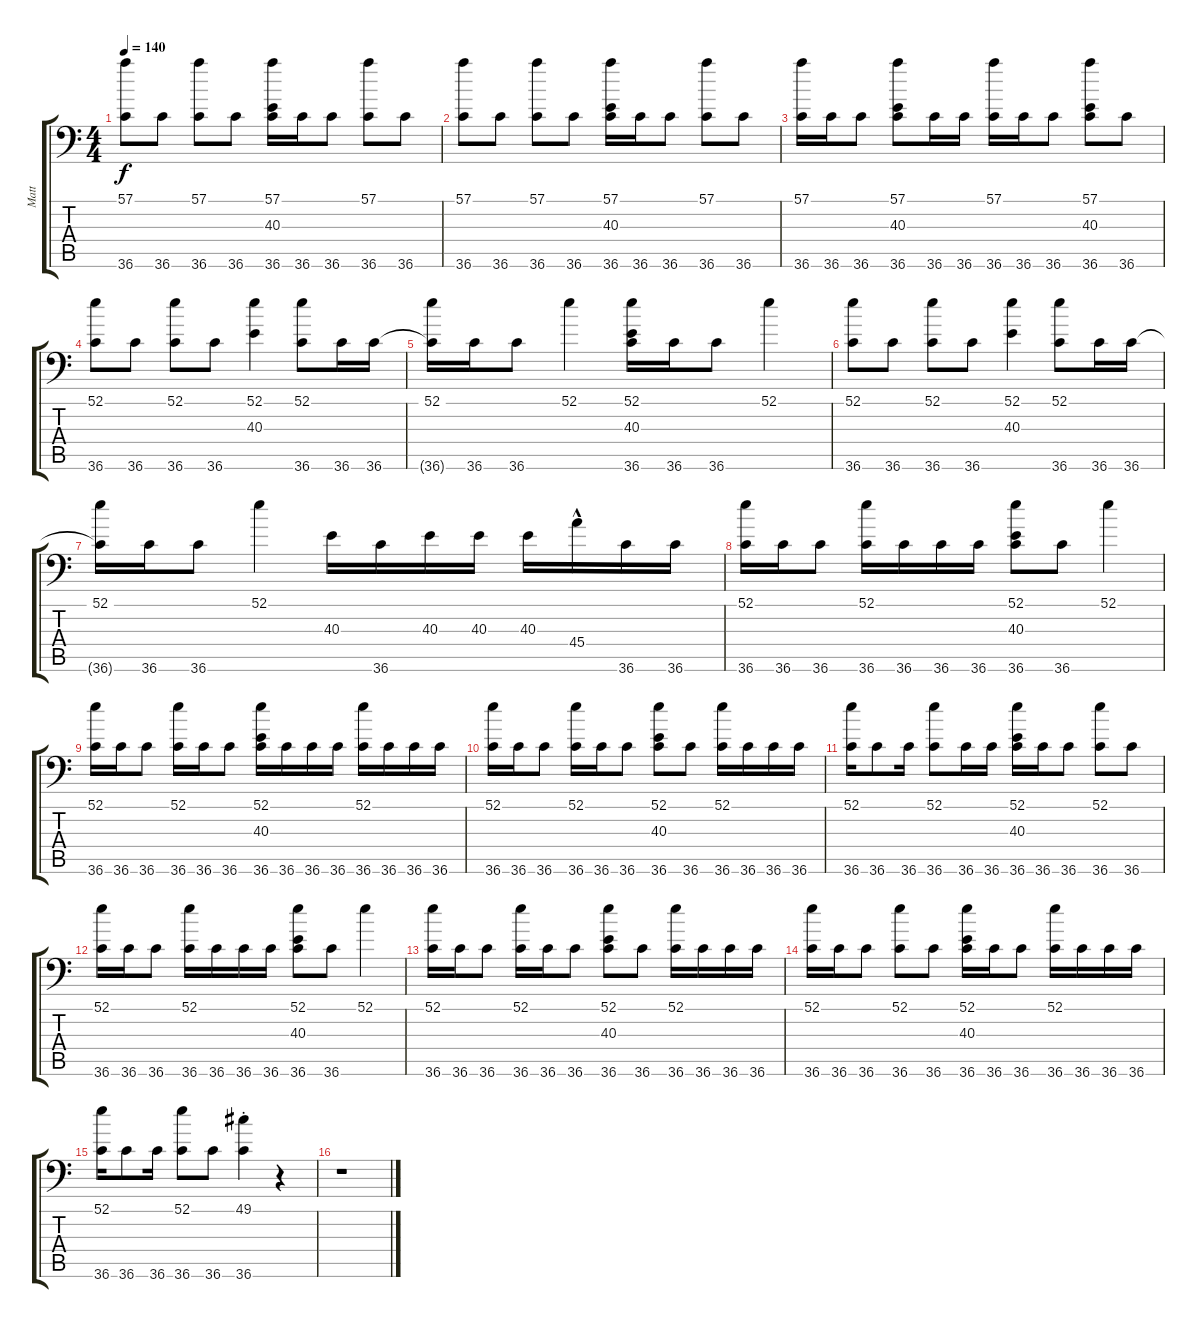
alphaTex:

\track ("Matt" "Matt") {instrument acousticgrandpiano}
\staff {score tabs}
\tuning (C-1 C-1 C-1 C-1 C-1 C-1) {hide}
\ts (4 4)
\tempo 140
\clef f4
\ks c
(57.1 36.6).8{dy f} 36.6.8 (57.1 36.6).8 36.6.8 (57.1 40.3 36.6).16 36.6.16 36.6.8 (57.1 36.6).8 36.6.8 |
(57.1 36.6).8 36.6.8 (57.1 36.6).8 36.6.8 (57.1 40.3 36.6).16 36.6.16 36.6.8 (57.1 36.6).8 36.6.8 |
(57.1 36.6).16 36.6.16 36.6.8 (57.1 40.3 36.6).8 36.6.16 36.6.16 (57.1 36.6).16 36.6.16 36.6.8 (57.1 40.3 36.6).8 36.6.8 |
(52.1 36.6).8 36.6.8 (52.1 36.6).8 36.6.8 (52.1 40.3).4 (52.1 36.6).8 36.6.16 36.6.16 |
(52.1 36.6{t}).16 36.6.16 36.6.8 52.1.4 (52.1 40.3 36.6).16 36.6.16 36.6.8 52.1.4 |
(52.1 36.6).8 36.6.8 (52.1 36.6).8 36.6.8 (52.1 40.3).4 (52.1 36.6).8 36.6.16 36.6.16 |
(52.1 36.6{t}).16 36.6.16 36.6.8 52.1.4 40.3.16 36.6.16 40.3.16 40.3.16 40.3.16 45.4{hac}.16 36.6.16 36.6.16 |
(52.1 36.6).16 36.6.16 36.6.8 (52.1 36.6).16 36.6.16 36.6.16 36.6.16 (52.1 40.3 36.6).8 36.6.8 52.1.4 |
(52.1 36.6).16 36.6.16 36.6.8 (52.1 36.6).16 36.6.16 36.6.8 (52.1 40.3 36.6).16 36.6.16 36.6.16 36.6.16 (52.1 36.6).16 36.6.16 36.6.16 36.6.16 |
(52.1 36.6).16 36.6.16 36.6.8 (52.1 36.6).16 36.6.16 36.6.8 (52.1 40.3 36.6).8 36.6.8 (52.1 36.6).16 36.6.16 36.6.16 36.6.16 |
(52.1 36.6).16 36.6.8 36.6.16 (52.1 36.6).8 36.6.16 36.6.16 (52.1 40.3 36.6).16 36.6.16 36.6.8 (52.1 36.6).8 36.6.8 |
(52.1 36.6).16 36.6.16 36.6.8 (52.1 36.6).16 36.6.16 36.6.16 36.6.16 (52.1 40.3 36.6).8 36.6.8 52.1.4 |
(52.1 36.6).16 36.6.16 36.6.8 (52.1 36.6).16 36.6.16 36.6.8 (52.1 40.3 36.6).8 36.6.8 (52.1 36.6).16 36.6.16 36.6.16 36.6.16 |
(52.1 36.6).16 36.6.16 36.6.8 (52.1 36.6).8 36.6.8 (52.1 40.3 36.6).16 36.6.16 36.6.8 (52.1 36.6).16 36.6.16 36.6.16 36.6.16 |
(52.1 36.6).16 36.6.8 36.6.16 (52.1 36.6).8 36.6.8 (49.1{st} 36.6).4 r.4 |
r.1
